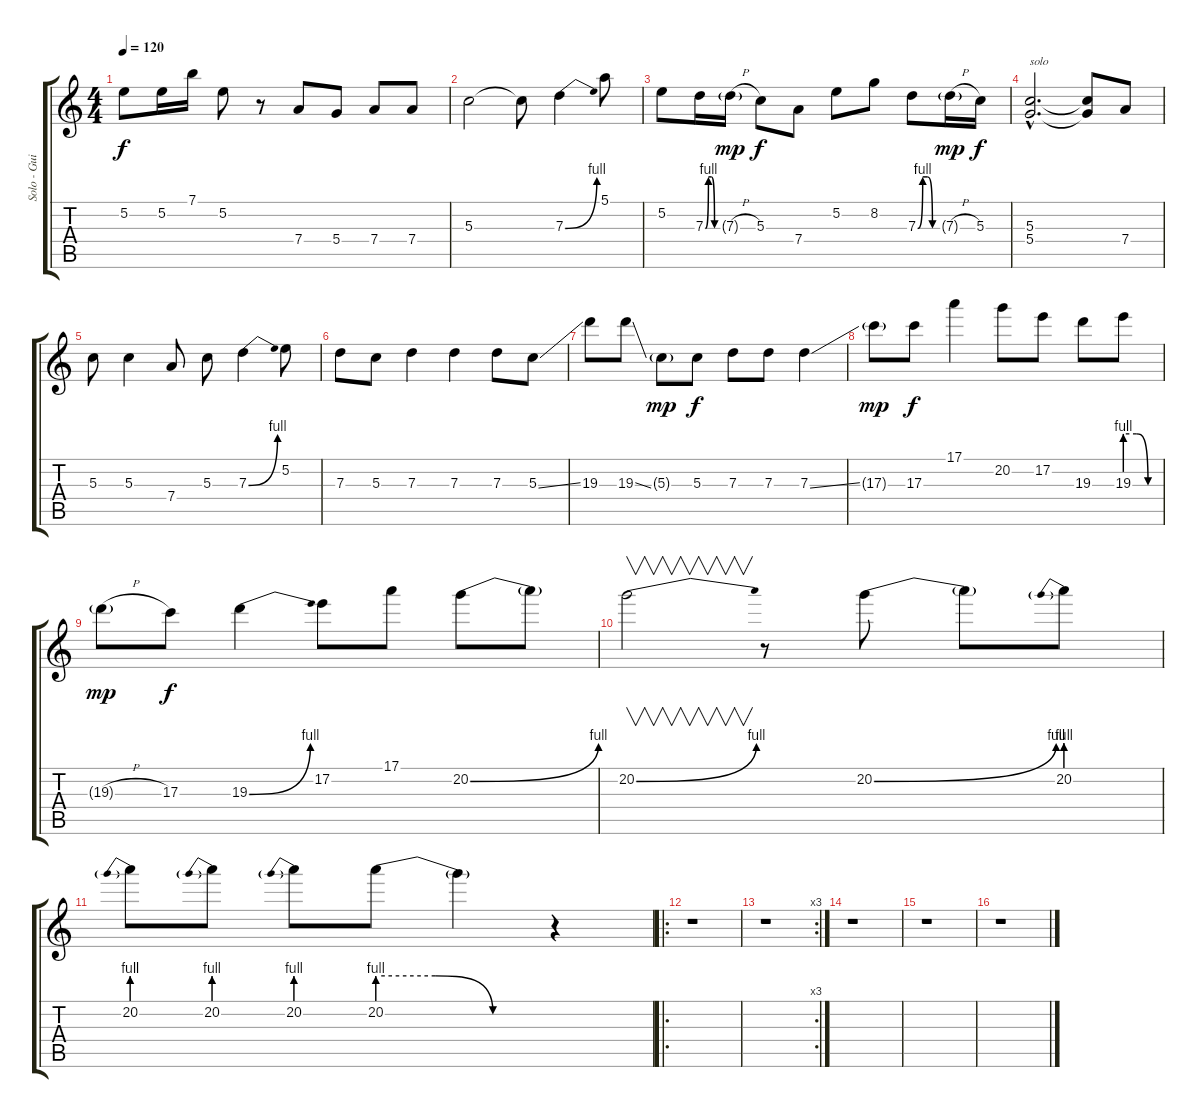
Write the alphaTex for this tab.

\track ("Solo - Guitar" "Solo - Gui") {instrument distortionguitar}
\staff {score tabs}
\tuning (E4 B3 G3 D3 A2 E2) {hide}
\ts (4 4)
\tempo 120
\clef g2
\ks c
5.2.8{dy f} 5.2.16 7.1.16 5.2.8 r.8 7.4.8 5.4.8 7.4.8 7.4.8 |
5.3.2 5.3{t}.8 7.3{be (bend 0 0 60 4)}.4 5.1.8 |
5.2.8 7.3{be (custom 0 0 15 4 30 4 45 0 60 0)}.16 7.3{h g}.16{dy mp} 5.3.8{dy f} 7.4.8 5.2.8 8.2.8 7.3{be (custom 0 0 15 4 30 4 45 0 60 0)}.8 7.3{h g}.16{dy mp} 5.3.16{dy f} |
(5.3{hac} 5.4{hac}).2{d txt "solo"} (5.3{t} 5.4{t}).8 7.4.8 |
5.3.8 5.3.4 7.4.8 5.3.8 7.3{be (bend 0 0 60 4)}.4 5.2.8 |
7.3.8 5.3.8 7.3.4 7.3.4 7.3.8 5.3{ss}.8 |
19.3.8 19.3{ss}.8 5.3{g}.8{dy mp} 5.3.8{dy f} 7.3.8 7.3.8 7.3{ss}.4 |
17.3{g}.8{dy mp} 17.3.8{dy f} 17.1.4 20.2.8 17.2.8 19.3.8 19.3{be (custom 0 4 20 4 40 0 60 0)}.8 |
19.3{h g}.8{dy mp} 17.3.8{dy f} 19.3{be (bend 0 0 60 4)}.4 17.2.8 17.1.8 20.2{be (bend 0 0 60 4)}.8 20.2{t}.8 |
20.2{be (bend 0 0 60 4)}.2{v} r.8 20.2{be (bend 0 0 60 4)}.8 20.2{t}.8 20.2{be (prebend 0 4 60 4)}.8 |
20.2{be (prebend 0 4 60 4)}.8 20.2{be (prebend 0 4 60 4)}.8 20.2{be (prebend 0 4 60 4)}.8 20.2{be (custom 0 4 20 4 40 0 60 0)}.8 20.2{t}.4 r.4 |
\ro
r.1 |
\rc 3
r.1 |
r.1 |
r.1 |
r.1
